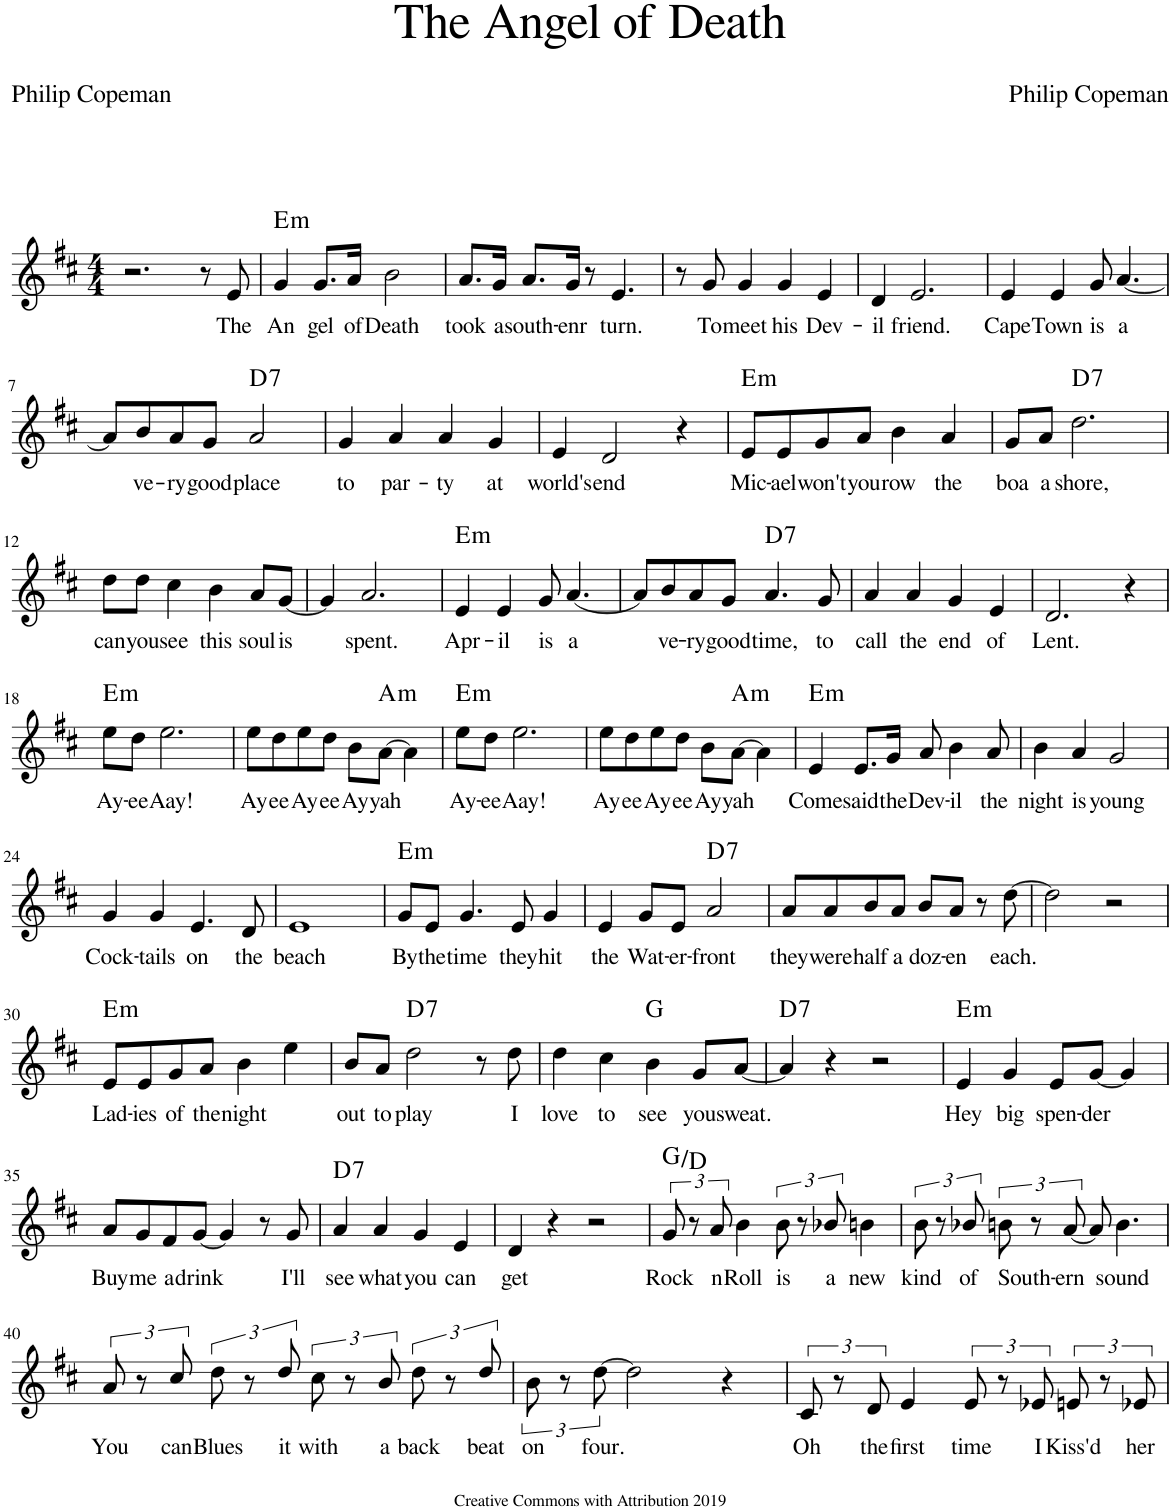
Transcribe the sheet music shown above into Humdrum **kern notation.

**kern	**text	**harte
*part1	*part1	*part1
*staff1	*staff1	*
*I"Piano	*	*
*I'Pno.	*	*
*clefG2	*	*
*k[f#c#]	*	*
*M4/4	*	*
=1	=1	=1
2.r	.	.
8r	.	.
!	!LO:LY:b	!
8e/	The	.
=2	=2	=2
!	!LO:LY:b	!LO:H:kt=m
4g/	An	E:min
!	!LO:LY:b	!
8.g/L	gel	.
!	!LO:LY:b	!
16a/Jk	of	.
!	!LO:LY:b	!
2b\	Death	.
=3	=3	=3
!	!LO:LY:b	!
8.a/L	took	.
!	!LO:LY:b	!
16g/Jk	a	.
!	!LO:LY:b	!
8.a/L	south-	.
!	!LO:LY:b	!
16g/Jk	-enr	.
8r	.	.
!	!LO:LY:b	!
4.e/	turn.	.
=4	=4	=4
8r	.	.
!	!LO:LY:b	!
8g/	To	.
!	!LO:LY:b	!
4g/	meet	.
!	!LO:LY:b	!
4g/	his	.
!	!LO:LY:b	!
4e/	Dev-	.
=5	=5	=5
!	!LO:LY:b	!
4d/	-il	.
!	!LO:LY:b	!
2.e/	friend.	.
=6	=6	=6
!	!LO:LY:b	!
4e/	Cape	.
!	!LO:LY:b	!
4e/	Town	.
!	!LO:LY:b	!
8g/	is	.
!	!LO:LY:b	!
[4.a/	a	.
!!LO:LB:g=z
=7	=7	=7
8a/L]	.	.
!	!LO:LY:b	!
8b/	ve-	.
!	!LO:LY:b	!
8a/	-ry	.
!	!LO:LY:b	!
8g/J	good	.
!	!LO:LY:b	!LO:H:kt=7
2a/	place	D:7
=8	=8	=8
!	!LO:LY:b	!
4g/	to	.
!	!LO:LY:b	!
4a/	par-	.
!	!LO:LY:b	!
4a/	-ty	.
!	!LO:LY:b	!
4g/	at	.
=9	=9	=9
!	!LO:LY:b	!
4e/	world's	.
!	!LO:LY:b	!
2d/	end	.
4r	.	.
=10	=10	=10
!	!LO:LY:b	!LO:H:kt=m
8e/L	Mic-	E:min
!	!LO:LY:b	!
8e/	-ael	.
!	!LO:LY:b	!
8g/	won't	.
!	!LO:LY:b	!
8a/J	you	.
!	!LO:LY:b	!
4b\	row	.
!	!LO:LY:b	!
4a/	the	.
=11	=11	=11
!	!LO:LY:b	!
8g/L	boa	.
!	!LO:LY:b	!
8a/J	a	.
!	!LO:LY:b	!LO:H:kt=7
2.dd\	shore,	D:7
!!LO:LB:g=z
=12	=12	=12
!	!LO:LY:b	!
8dd\L	can	.
!	!LO:LY:b	!
8dd\J	you	.
!	!LO:LY:b	!
4cc#\	see	.
!	!LO:LY:b	!
4b\	this	.
!	!LO:LY:b	!
8a/L	soul	.
!	!LO:LY:b	!
[8g/J	is	.
=13	=13	=13
4g/]	.	.
!	!LO:LY:b	!
2.a/	spent.	.
=14	=14	=14
!	!LO:LY:b	!LO:H:kt=m
4e/	Apr-	E:min
!	!LO:LY:b	!
4e/	-il	.
!	!LO:LY:b	!
8g/	is	.
!	!LO:LY:b	!
[4.a/	a	.
=15	=15	=15
8a/L]	.	.
!	!LO:LY:b	!
8b/	ve-	.
!	!LO:LY:b	!
8a/	-ry	.
!	!LO:LY:b	!
8g/J	good	.
!	!LO:LY:b	!LO:H:kt=7
4.a/	time,	D:7
!	!LO:LY:b	!
8g/	to	.
=16	=16	=16
!	!LO:LY:b	!
4a/	call	.
!	!LO:LY:b	!
4a/	the	.
!	!LO:LY:b	!
4g/	end	.
!	!LO:LY:b	!
4e/	of	.
=17	=17	=17
!	!LO:LY:b	!
2.d/	Lent.	.
4r	.	.
!!LO:LB:g=z
=18	=18	=18
!	!LO:LY:b	!LO:H:kt=m
8ee\L	Ay-	E:min
!	!LO:LY:b	!
8dd\J	-ee	.
!	!LO:LY:b	!
2.ee\	Aay!	.
=19	=19	=19
!	!LO:LY:b	!
8ee\L	Ay	.
!	!LO:LY:b	!
8dd\	ee	.
!	!LO:LY:b	!
8ee\	Ay	.
!	!LO:LY:b	!
8dd\J	ee	.
!	!LO:LY:b	!
8b\L	Ay	.
!	!LO:LY:b	!LO:H:kt=m
[8a\J	yah	A:min
4a\]	.	.
=20	=20	=20
!	!LO:LY:b	!LO:H:kt=m
8ee\L	Ay-	E:min
!	!LO:LY:b	!
8dd\J	-ee	.
!	!LO:LY:b	!
2.ee\	Aay!	.
=21	=21	=21
!	!LO:LY:b	!
8ee\L	Ay	.
!	!LO:LY:b	!
8dd\	ee	.
!	!LO:LY:b	!
8ee\	Ay	.
!	!LO:LY:b	!
8dd\J	ee	.
!	!LO:LY:b	!
8b\L	Ay	.
!	!LO:LY:b	!LO:H:kt=m
[8a\J	yah	A:min
4a\]	.	.
=22	=22	=22
!	!LO:LY:b	!LO:H:kt=m
4e/	Come	E:min
!	!LO:LY:b	!
8.e/L	said	.
!	!LO:LY:b	!
16g/Jk	the	.
!	!LO:LY:b	!
8a/	Dev-	.
!	!LO:LY:b	!
4b\	-il	.
!	!LO:LY:b	!
8a/	the	.
=23	=23	=23
!	!LO:LY:b	!
4b\	night	.
!	!LO:LY:b	!
4a/	is	.
!	!LO:LY:b	!
2g/	young	.
!!LO:LB:g=z
=24	=24	=24
!	!LO:LY:b	!
4g/	Cock-	.
!	!LO:LY:b	!
4g/	-tails	.
!	!LO:LY:b	!
4.e/	on	.
!	!LO:LY:b	!
8d/	the	.
=25	=25	=25
!	!LO:LY:b	!
1e	beach	.
=26	=26	=26
!	!LO:LY:b	!LO:H:kt=m
8g/L	By	E:min
!	!LO:LY:b	!
8e/J	the	.
!	!LO:LY:b	!
4.g/	time	.
!	!LO:LY:b	!
8e/	they	.
!	!LO:LY:b	!
4g/	hit	.
=27	=27	=27
!	!LO:LY:b	!
4e/	the	.
!	!LO:LY:b	!
8g/L	Wat-	.
!	!LO:LY:b	!
8e/J	-er-	.
!	!LO:LY:b	!LO:H:kt=7
2a/	-front	D:7
=28	=28	=28
!	!LO:LY:b	!
8a/L	they	.
!	!LO:LY:b	!
8a/	were	.
!	!LO:LY:b	!
8b/	half	.
!	!LO:LY:b	!
8a/J	a	.
!	!LO:LY:b	!
8b/L	doz-	.
!	!LO:LY:b	!
8a/J	-en	.
8r	.	.
!	!LO:LY:b	!
[8dd\	each.	.
=29	=29	=29
2dd\]	.	.
2r	.	.
!!LO:LB:g=z
=30	=30	=30
!	!LO:LY:b	!LO:H:kt=m
8e/L	Lad-	E:min
!	!LO:LY:b	!
8e/	-ies	.
!	!LO:LY:b	!
8g/	of	.
!	!LO:LY:b	!
8a/J	the	.
!	!LO:LY:b	!
4b\	night	.
4ee\	.	.
=31	=31	=31
!	!LO:LY:b	!
8b/L	out	.
!	!LO:LY:b	!
8a/J	to	.
!	!LO:LY:b	!LO:H:kt=7
2dd\	play	D:7
8r	.	.
!	!LO:LY:b	!
8dd\	I	.
=32	=32	=32
!	!LO:LY:b	!
4dd\	love	.
!	!LO:LY:b	!
4cc#\	to	.
!	!LO:LY:b	!
4b\	see	G:maj
!	!LO:LY:b	!
8g/L	you	.
!	!LO:LY:b	!
[8a/J	sweat.	.
=33	=33	=33
!	!	!LO:H:kt=7
4a/]	.	D:7
4r	.	.
2r	.	.
=34	=34	=34
!	!LO:LY:b	!LO:H:kt=m
4e/	Hey	E:min
!	!LO:LY:b	!
4g/	big	.
!	!LO:LY:b	!
8e/L	spen-	.
!	!LO:LY:b	!
[8g/J	-der	.
4g/]	.	.
!!LO:LB:g=z
=35	=35	=35
!	!LO:LY:b	!
8a/L	Buy	.
!	!LO:LY:b	!
8g/	me	.
!	!LO:LY:b	!
8f#/	a	.
!	!LO:LY:b	!
[8g/J	drink	.
4g/]	.	.
8r	.	.
!	!LO:LY:b	!
8g/	I'll	.
=36	=36	=36
!	!LO:LY:b	!LO:H:kt=7
4a/	see	D:7
!	!LO:LY:b	!
4a/	what	.
!	!LO:LY:b	!
4g/	you	.
!	!LO:LY:b	!
4e/	can	.
=37	=37	=37
!	!LO:LY:b	!
4d/	get	.
4r	.	.
2r	.	.
=38	=38	=38
!	!LO:LY:b	!
12g/	Rock	G:maj/5
12r	.	.
!	!LO:LY:b	!
12a/	n	.
!	!LO:LY:b	!
4b\	Roll	.
!	!LO:LY:b	!
12b\	is	.
12r	.	.
!	!LO:LY:b	!
12b-X/	a	.
!	!LO:LY:b	!
4bn\	new	.
=39	=39	=39
!	!LO:LY:b	!
12b\	kind	.
12r	.	.
!	!LO:LY:b	!
12b-X/	of	.
!	!LO:LY:b	!
12bn\	South-	.
12r	.	.
!	!LO:LY:b	!
[12a/	-ern	.
8a/]	.	.
!	!LO:LY:b	!
4.b\	sound	.
!!LO:LB:g=z
=40	=40	=40
!	!LO:LY:b	!
12a/	You	.
12r	.	.
!	!LO:LY:b	!
12cc#/	can	.
!	!LO:LY:b	!
12dd\	Blues	.
12r	.	.
!	!LO:LY:b	!
12dd/	it	.
!	!LO:LY:b	!
12cc#\	with	.
12r	.	.
!	!LO:LY:b	!
12b/	a	.
!	!LO:LY:b	!
12dd\	back	.
12r	.	.
!	!LO:LY:b	!
12dd/	beat	.
=41	=41	=41
!	!LO:LY:b	!
12b\	on	.
12r	.	.
!	!LO:LY:b	!
[12dd\	four.	.
2dd\]	.	.
4r	.	.
=42	=42	=42
!	!LO:LY:b	!
12c#/	Oh	.
12r	.	.
!	!LO:LY:b	!
12d/	the	.
!	!LO:LY:b	!
4e/	first	.
!	!LO:LY:b	!
12e/	time	.
12r	.	.
!	!LO:LY:b	!
12e-X/	I	.
!	!LO:LY:b	!
12en/	Kiss'd	.
12r	.	.
!	!LO:LY:b	!
12e-X/	her	.
=	=	=
*-	*-	*-
